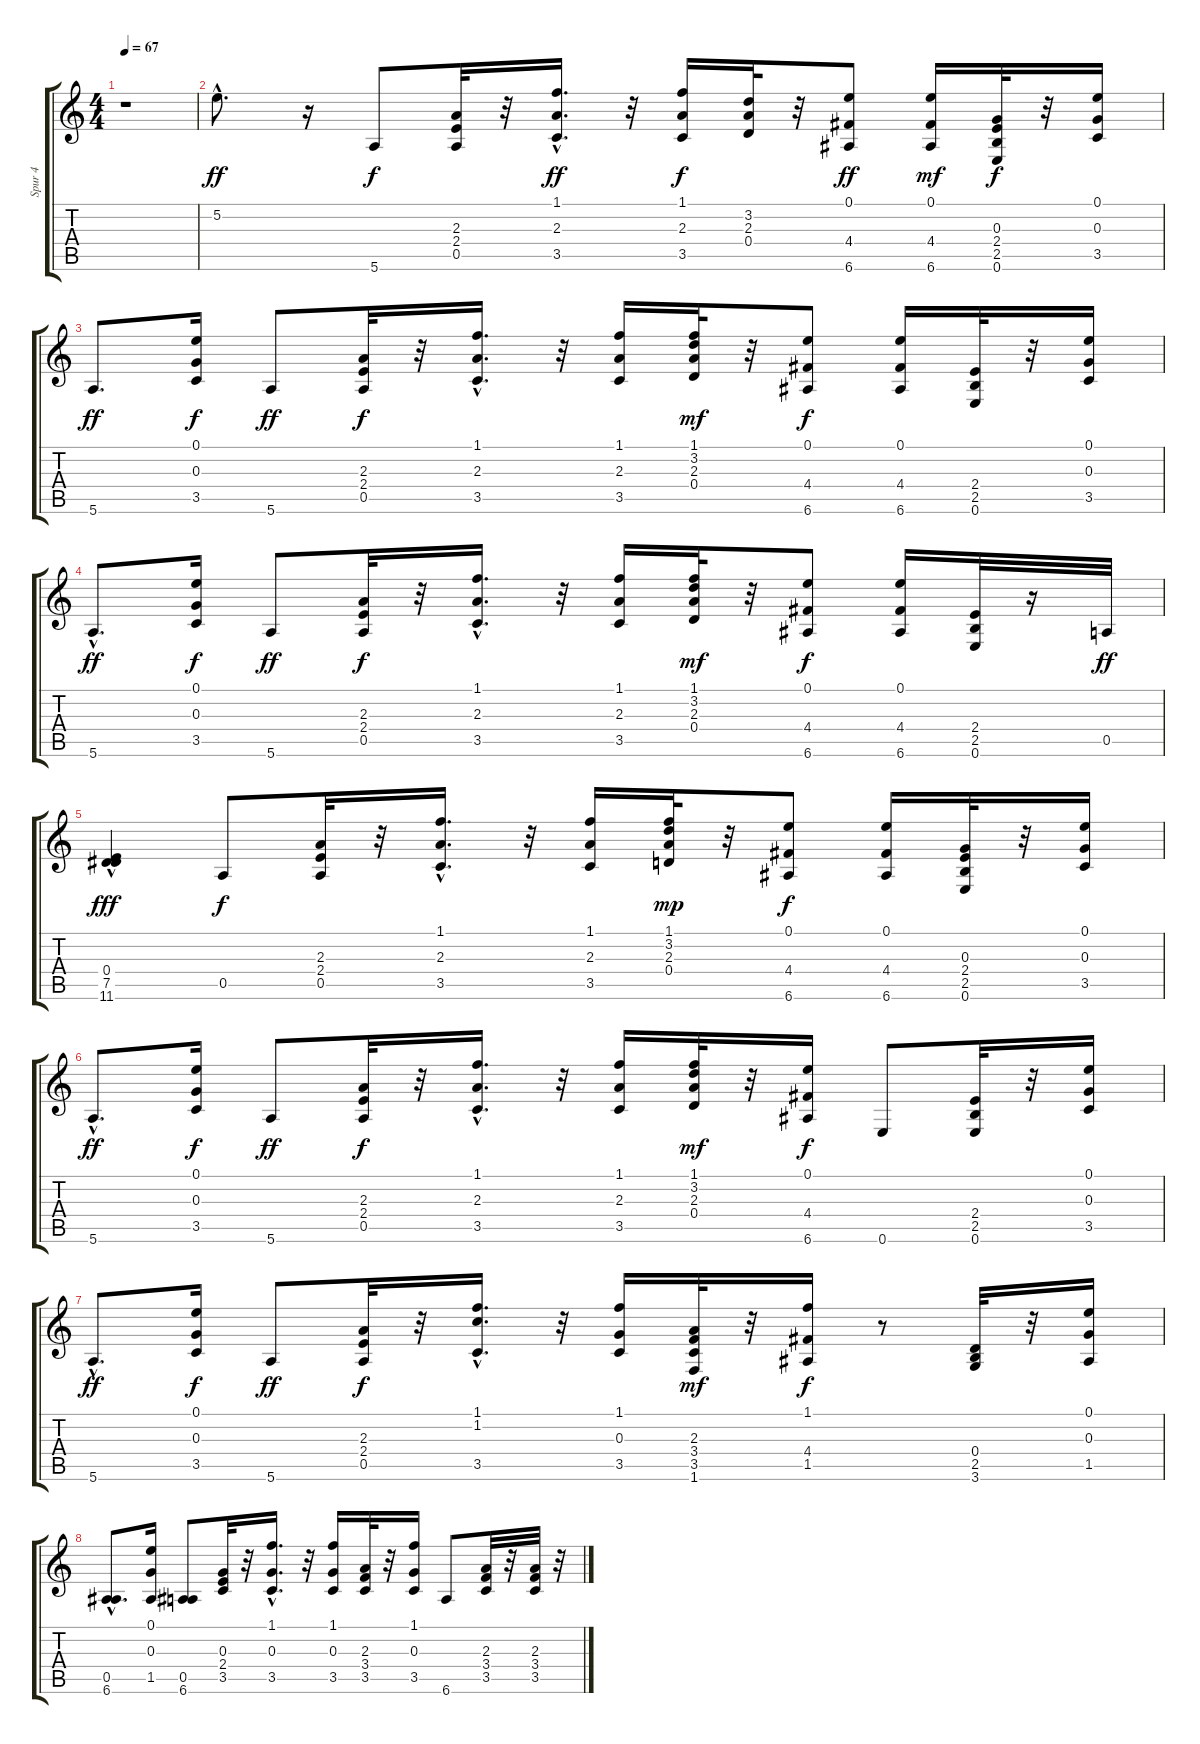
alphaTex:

\track ("Spur 4" "Spur 4") {instrument electricguitarmuted}
\staff {score tabs}
\tuning (E4 B3 G3 D3 A2 E2) {hide}
\ts (4 4)
\tempo 67
\clef g2
\ks c
r.1{dy ff instrument electricguitarmuted} |
5.2{hac}.8{d} r.16 5.6.8{dy f} (2.3 2.4 0.5).32 r.32 (1.1{hac} 2.3{hac} 3.5{hac}).16{d dy ff} r.32 (1.1 2.3 3.5).16{dy f} (3.2 2.3 0.4).32 r.32 (0.1 4.4 6.6).8{dy ff} (0.1 4.4 6.6).16{dy mf} (0.3 2.4 2.5 0.6).32{dy f} r.32 (0.1 0.3 3.5).16 |
5.6.8{d dy ff} (0.1 0.3 3.5).16{dy f} 5.6.8{dy ff} (2.3 2.4 0.5).32{dy f} r.32 (1.1{hac} 2.3{hac} 3.5{hac}).16{d} r.32 (1.1 2.3 3.5).16 (1.1 3.2 2.3 0.4).32{dy mf} r.32 (0.1 4.4 6.6).8{dy f} (0.1 4.4 6.6).16 (2.4 2.5 0.6).32 r.32 (0.1 0.3 3.5).16 |
5.6{hac}.8{d dy ff} (0.1 0.3 3.5).16{dy f} 5.6.8{dy ff} (2.3 2.4 0.5).32{dy f} r.32 (1.1{hac} 2.3{hac} 3.5{hac}).16{d} r.32 (1.1 2.3 3.5).16 (1.1 3.2 2.3 0.4).32{dy mf} r.32 (0.1 4.4 6.6).8{dy f} (0.1 4.4 6.6).16 (2.4 2.5 0.6).32 r.16 0.5.32{dy ff} |
(0.4{hac} 7.5{hac} 11.6{hac}).4{dy fff} 0.5.8{dy f} (2.3 2.4 0.5).32 r.32 (1.1{hac} 2.3{hac} 3.5{hac}).16{d} r.32 (1.1 2.3 3.5).16 (1.1 3.2 2.3 0.4).32{dy mp} r.32 (0.1 4.4 6.6).8{dy f} (0.1 4.4 6.6).16 (0.3 2.4 2.5 0.6).32 r.32 (0.1 0.3 3.5).16 |
5.6{hac}.8{d dy ff} (0.1 0.3 3.5).16{dy f} 5.6.8{dy ff} (2.3 2.4 0.5).32{dy f} r.32 (1.1{hac} 2.3{hac} 3.5{hac}).16{d} r.32 (1.1 2.3 3.5).16 (1.1 3.2 2.3 0.4).32{dy mf} r.32 (0.1 4.4 6.6).16{dy f} 0.6.8 (2.4 2.5 0.6).32 r.32 (0.1 0.3 3.5).16 |
5.6{hac}.8{d dy ff} (0.1 0.3 3.5).16{dy f} 5.6.8{dy ff} (2.3 2.4 0.5).32{dy f} r.32 (1.1{hac} 1.2{hac} 3.5{hac}).16{d} r.32 (1.1 0.3 3.5).16 (2.3 3.4 3.5 1.6).32{dy mf} r.32 (1.1 4.4 1.5).16{dy f} r.8 (0.4 2.5 3.6).32 r.32 (0.1 0.3 1.5).16 |
(0.5{hac} 6.6{hac}).8{d} (0.1 0.3 1.5).16 (0.5 6.6).8 (0.3 2.4 3.5).32 r.32 (1.1{hac} 0.3{hac} 3.5{hac}).16{d} r.32 (1.1 0.3 3.5).16 (2.3 3.4 3.5).32 r.32 (1.1 0.3 3.5).16 6.6.8 (2.3 3.4 3.5).32 r.32 (2.3 3.4 3.5).32 r.32
